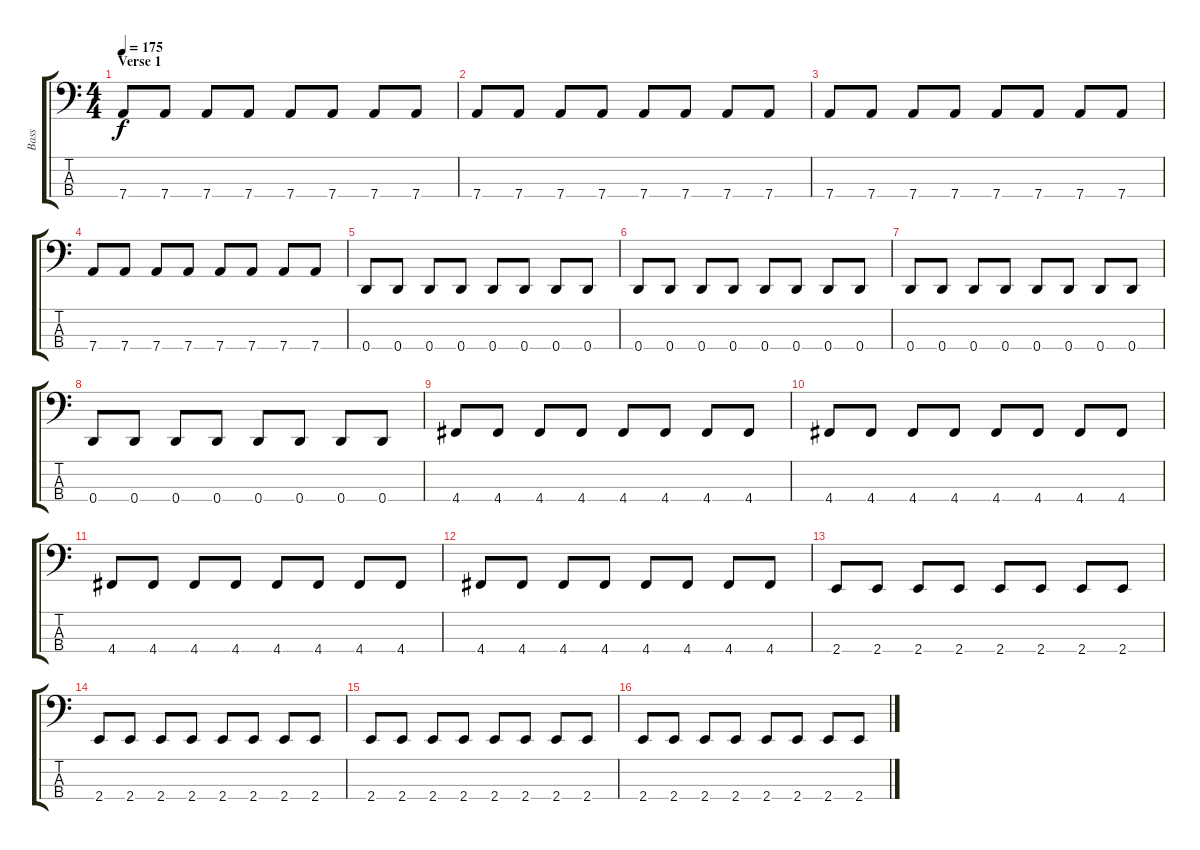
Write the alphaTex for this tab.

\track ("Bass" "Bass") {instrument electricbassfinger}
\staff {score tabs}
\tuning (G2 D2 A1 D1) {hide}
\ts (4 4)
\section ("" "Verse 1")
\tempo 175
\clef f4
\ks c
7.4.8{dy f} 7.4.8 7.4.8 7.4.8 7.4.8 7.4.8 7.4.8 7.4.8 |
7.4.8 7.4.8 7.4.8 7.4.8 7.4.8 7.4.8 7.4.8 7.4.8 |
7.4.8 7.4.8 7.4.8 7.4.8 7.4.8 7.4.8 7.4.8 7.4.8 |
7.4.8 7.4.8 7.4.8 7.4.8 7.4.8 7.4.8 7.4.8 7.4.8 |
0.4.8 0.4.8 0.4.8 0.4.8 0.4.8 0.4.8 0.4.8 0.4.8 |
0.4.8 0.4.8 0.4.8 0.4.8 0.4.8 0.4.8 0.4.8 0.4.8 |
0.4.8 0.4.8 0.4.8 0.4.8 0.4.8 0.4.8 0.4.8 0.4.8 |
0.4.8 0.4.8 0.4.8 0.4.8 0.4.8 0.4.8 0.4.8 0.4.8 |
4.4.8 4.4.8 4.4.8 4.4.8 4.4.8 4.4.8 4.4.8 4.4.8 |
4.4.8 4.4.8 4.4.8 4.4.8 4.4.8 4.4.8 4.4.8 4.4.8 |
4.4.8 4.4.8 4.4.8 4.4.8 4.4.8 4.4.8 4.4.8 4.4.8 |
4.4.8 4.4.8 4.4.8 4.4.8 4.4.8 4.4.8 4.4.8 4.4.8 |
2.4.8 2.4.8 2.4.8 2.4.8 2.4.8 2.4.8 2.4.8 2.4.8 |
2.4.8 2.4.8 2.4.8 2.4.8 2.4.8 2.4.8 2.4.8 2.4.8 |
2.4.8 2.4.8 2.4.8 2.4.8 2.4.8 2.4.8 2.4.8 2.4.8 |
2.4.8 2.4.8 2.4.8 2.4.8 2.4.8 2.4.8 2.4.8 2.4.8
